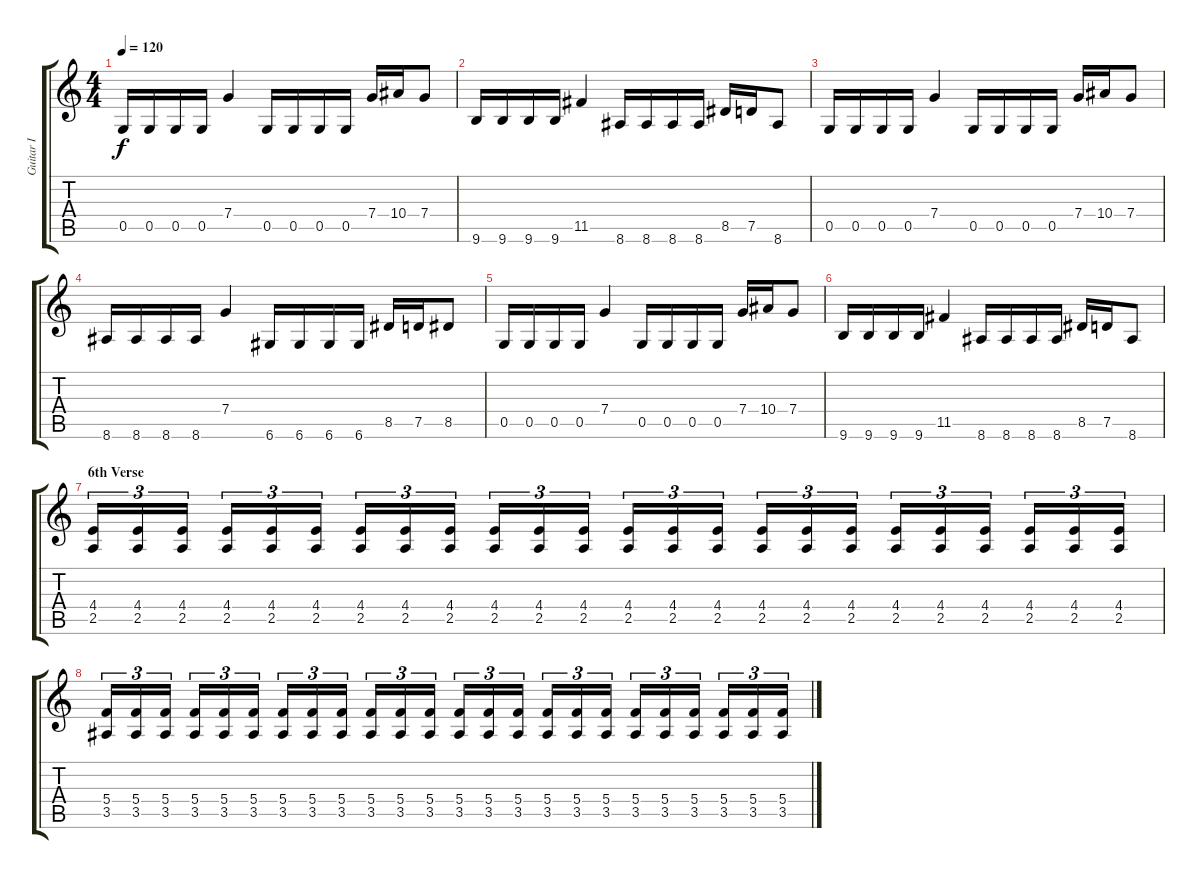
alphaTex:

\track ("Guitar I" "Guitar I") {instrument distortionguitar}
\staff {score tabs}
\tuning (D4 A3 F3 C3 G2 D2) {hide}
\ts (4 4)
\tempo 120
\clef g2
\ks c
0.5.16{dy f} 0.5.16 0.5.16 0.5.16 7.4.4 0.5.16 0.5.16 0.5.16 0.5.16 7.4.16 10.4.16 7.4.8 |
9.6.16 9.6.16 9.6.16 9.6.16 11.5.4 8.6.16 8.6.16 8.6.16 8.6.16 8.5.16 7.5.16 8.6.8 |
0.5.16 0.5.16 0.5.16 0.5.16 7.4.4 0.5.16 0.5.16 0.5.16 0.5.16 7.4.16 10.4.16 7.4.8 |
8.6.16 8.6.16 8.6.16 8.6.16 7.4.4 6.6.16 6.6.16 6.6.16 6.6.16 8.5.16 7.5.16 8.5.8 |
0.5.16 0.5.16 0.5.16 0.5.16 7.4.4 0.5.16 0.5.16 0.5.16 0.5.16 7.4.16 10.4.16 7.4.8 |
9.6.16 9.6.16 9.6.16 9.6.16 11.5.4 8.6.16 8.6.16 8.6.16 8.6.16 8.5.16 7.5.16 8.6.8 |
\section ("" "6th Verse")
(4.4 2.5).16{tu (3 2)} (4.4 2.5).16{tu (3 2)} (4.4 2.5).16{tu (3 2)} (4.4 2.5).16{tu (3 2)} (4.4 2.5).16{tu (3 2)} (4.4 2.5).16{tu (3 2)} (4.4 2.5).16{tu (3 2)} (4.4 2.5).16{tu (3 2)} (4.4 2.5).16{tu (3 2)} (4.4 2.5).16{tu (3 2)} (4.4 2.5).16{tu (3 2)} (4.4 2.5).16{tu (3 2)} (4.4 2.5).16{tu (3 2)} (4.4 2.5).16{tu (3 2)} (4.4 2.5).16{tu (3 2)} (4.4 2.5).16{tu (3 2)} (4.4 2.5).16{tu (3 2)} (4.4 2.5).16{tu (3 2)} (4.4 2.5).16{tu (3 2)} (4.4 2.5).16{tu (3 2)} (4.4 2.5).16{tu (3 2)} (4.4 2.5).16{tu (3 2)} (4.4 2.5).16{tu (3 2)} (4.4 2.5).16{tu (3 2)} |
(5.4 3.5).16{tu (3 2)} (5.4 3.5).16{tu (3 2)} (5.4 3.5).16{tu (3 2)} (5.4 3.5).16{tu (3 2)} (5.4 3.5).16{tu (3 2)} (5.4 3.5).16{tu (3 2)} (5.4 3.5).16{tu (3 2)} (5.4 3.5).16{tu (3 2)} (5.4 3.5).16{tu (3 2)} (5.4 3.5).16{tu (3 2)} (5.4 3.5).16{tu (3 2)} (5.4 3.5).16{tu (3 2)} (5.4 3.5).16{tu (3 2)} (5.4 3.5).16{tu (3 2)} (5.4 3.5).16{tu (3 2)} (5.4 3.5).16{tu (3 2)} (5.4 3.5).16{tu (3 2)} (5.4 3.5).16{tu (3 2)} (5.4 3.5).16{tu (3 2)} (5.4 3.5).16{tu (3 2)} (5.4 3.5).16{tu (3 2)} (5.4 3.5).16{tu (3 2)} (5.4 3.5).16{tu (3 2)} (5.4 3.5).16{tu (3 2)}
